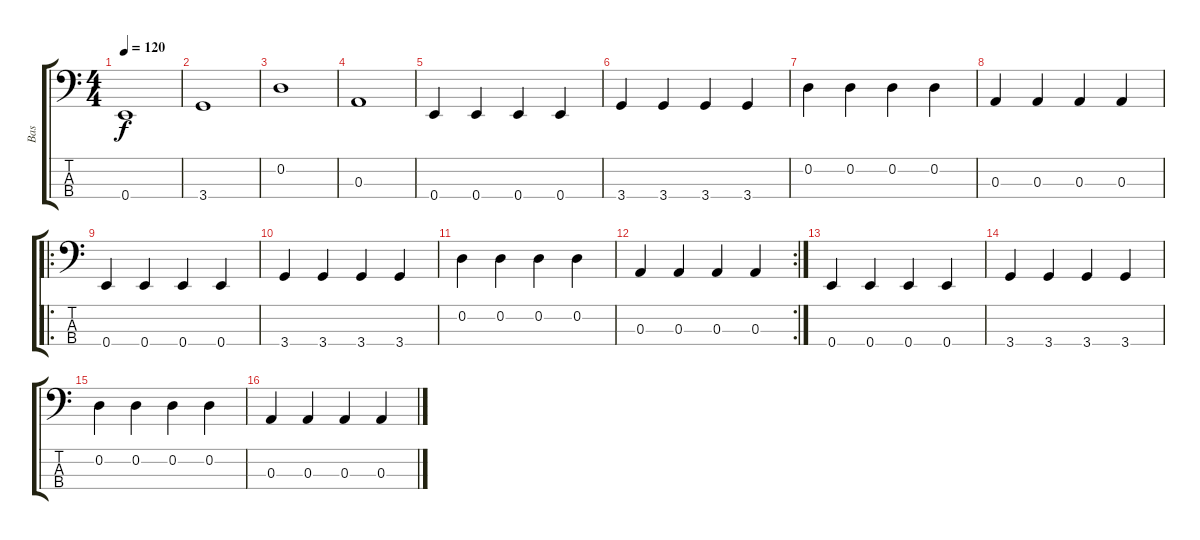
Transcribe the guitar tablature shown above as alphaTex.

\track ("Bas" "Bas") {instrument electricbassfinger}
\staff {score tabs}
\tuning (G2 D2 A1 E1) {hide}
\ts (4 4)
\tempo 120
\clef f4
\ks c
0.4.1{dy f} |
3.4.1 |
0.2.1 |
0.3.1 |
0.4.4 0.4.4 0.4.4 0.4.4 |
3.4.4 3.4.4 3.4.4 3.4.4 |
0.2.4 0.2.4 0.2.4 0.2.4 |
0.3.4 0.3.4 0.3.4 0.3.4 |
\ro
0.4.4 0.4.4 0.4.4 0.4.4 |
3.4.4 3.4.4 3.4.4 3.4.4 |
0.2.4 0.2.4 0.2.4 0.2.4 |
\rc 2
0.3.4 0.3.4 0.3.4 0.3.4 |
0.4.4 0.4.4 0.4.4 0.4.4 |
3.4.4 3.4.4 3.4.4 3.4.4 |
0.2.4 0.2.4 0.2.4 0.2.4 |
0.3.4 0.3.4 0.3.4 0.3.4
